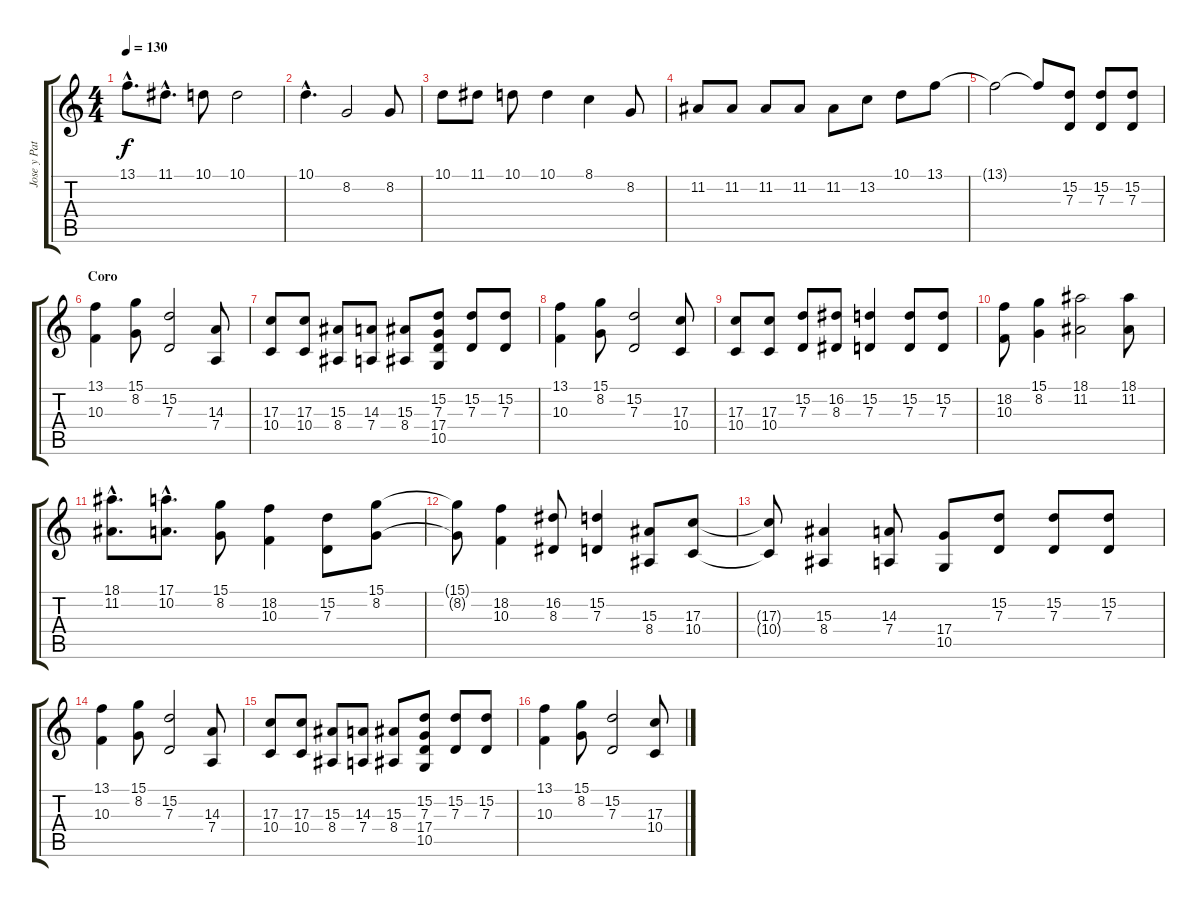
\track ("Jose y Patricia" "Jose y Pat") {instrument lead1square}
\staff {score tabs}
\tuning (E4 B3 G3 D3 A2 E2) {hide}
\ts (4 4)
\tempo 130
\clef g2
\ks c
13.1{hac}.8{d dy f} 11.1{hac}.8{d} 10.1.8 10.1.2 |
10.1{hac}.4{d} 8.2.2 8.2.8 |
10.1.8 11.1.8 10.1.8 10.1.4{volume 16} 8.1.4 8.2.8 |
11.2.8 11.2.8 11.2.8 11.2.8 11.2.8 13.2.8 10.1.8 13.1.8 |
13.1{t}.2 13.1{t}.8 (15.2 7.3).8 (15.2 7.3).8 (15.2 7.3).8 |
\section ("" "Coro")
(13.1 10.3).4 (15.1 8.2).8 (15.2 7.3).2 (14.3 7.4).8 |
(17.3 10.4).8 (17.3 10.4).8 (15.3 8.4).8 (14.3 7.4).8 (15.3 8.4).8 (15.2 7.3 17.4 10.5).8 (15.2 7.3).8 (15.2 7.3).8 |
(13.1 10.3).4 (15.1 8.2).8 (15.2 7.3).2 (17.3 10.4).8 |
(17.3 10.4).8 (17.3 10.4).8 (15.2 7.3).8 (16.2 8.3).8 (15.2 7.3).4 (15.2 7.3).8 (15.2 7.3).8 |
(18.2 10.3).8 (15.1 8.2).4 (18.1 11.2).2 (18.1 11.2).8 |
(18.1{hac} 11.2{hac}).8{d} (17.1{hac} 10.2{hac}).8{d} (15.1 8.2).8 (18.2 10.3).4 (15.2 7.3).8 (15.1 8.2).8 |
(15.1{t} 8.2{t}).8 (18.2 10.3).4 (16.2 8.3).8 (15.2 7.3).4 (15.3 8.4).8 (17.3 10.4).8 |
(17.3{t} 10.4{t}).8 (15.3 8.4).4 (14.3 7.4).8 (17.4 10.5).8 (15.2 7.3).8 (15.2 7.3).8 (15.2 7.3).8 |
(13.1 10.3).4 (15.1 8.2).8 (15.2 7.3).2 (14.3 7.4).8 |
(17.3 10.4).8 (17.3 10.4).8 (15.3 8.4).8 (14.3 7.4).8 (15.3 8.4).8 (15.2 7.3 17.4 10.5).8 (15.2 7.3).8 (15.2 7.3).8 |
(13.1 10.3).4 (15.1 8.2).8 (15.2 7.3).2 (17.3 10.4).8
